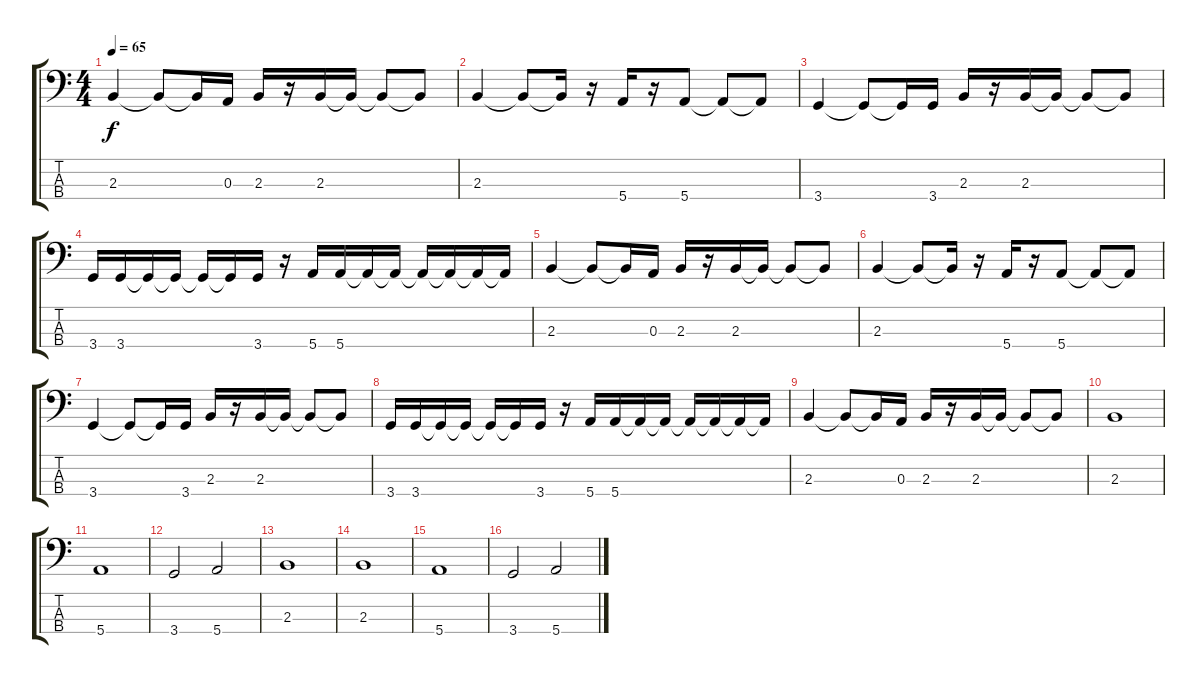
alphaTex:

\track "" {instrument electricbassfinger}
\staff {score tabs}
\tuning (G2 D2 A1 E1) {hide}
\ts (4 4)
\tempo 65
\clef f4
\ks c
2.3.4{dy f} 2.3{t}.8 2.3{t}.16 0.3.16 2.3.16 r.16 2.3.16 2.3{t}.16 2.3{t}.8 2.3{t}.8 |
2.3.4 2.3{t}.8 2.3{t}.16 r.16 5.4.16 r.16 5.4.8 5.4{t}.8 5.4{t}.8 |
3.4.4 3.4{t}.8 3.4{t}.16 3.4.16 2.3.16 r.16 2.3.16 2.3{t}.16 2.3{t}.8 2.3{t}.8 |
3.4.16 3.4.16 3.4{t}.16 3.4{t}.16 3.4{t}.16 3.4{t}.16 3.4.16 r.16 5.4.16 5.4.16 5.4{t}.16 5.4{t}.16 5.4{t}.16 5.4{t}.16 5.4{t}.16 5.4{t}.16 |
2.3.4 2.3{t}.8 2.3{t}.16 0.3.16 2.3.16 r.16 2.3.16 2.3{t}.16 2.3{t}.8 2.3{t}.8 |
2.3.4 2.3{t}.8 2.3{t}.16 r.16 5.4.16 r.16 5.4.8 5.4{t}.8 5.4{t}.8 |
3.4.4 3.4{t}.8 3.4{t}.16 3.4.16 2.3.16 r.16 2.3.16 2.3{t}.16 2.3{t}.8 2.3{t}.8 |
3.4.16 3.4.16 3.4{t}.16 3.4{t}.16 3.4{t}.16 3.4{t}.16 3.4.16 r.16 5.4.16 5.4.16 5.4{t}.16 5.4{t}.16 5.4{t}.16 5.4{t}.16 5.4{t}.16 5.4{t}.16 |
2.3.4 2.3{t}.8 2.3{t}.16 0.3.16 2.3.16 r.16 2.3.16 2.3{t}.16 2.3{t}.8 2.3{t}.8 |
2.3.1{txt ""} |
5.4.1 |
3.4.2 5.4.2 |
2.3.1 |
2.3.1 |
5.4.1 |
3.4.2 5.4.2
